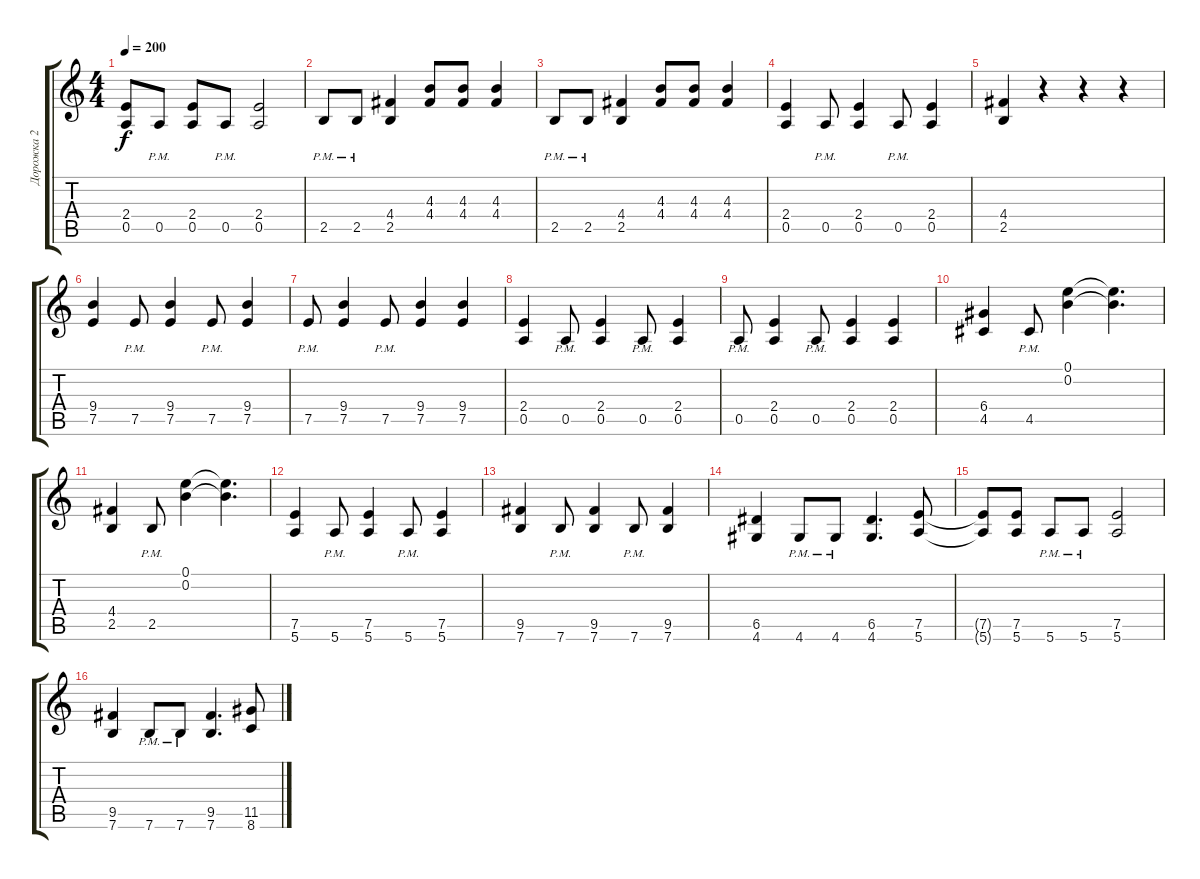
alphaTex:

\track ("Дорожка 2" "Дорожка 2") {instrument distortionguitar}
\staff {score tabs}
\tuning (E4 B3 G3 D3 A2 E2) {hide}
\ts (4 4)
\tempo 200
\clef g2
\ks c
(2.4{t} 0.5{t}).8{dy f} 0.5{pm}.8 (2.4 0.5).8 0.5{pm}.8 (2.4 0.5).2 |
2.5{pm}.8 2.5{pm}.8 (4.4 2.5).4 (4.3 4.4).8 (4.3 4.4).8 (4.3 4.4).4 |
2.5{pm}.8 2.5{pm}.8 (4.4 2.5).4 (4.3 4.4).8 (4.3 4.4).8 (4.3 4.4).4 |
(2.4 0.5).4 0.5{pm}.8 (2.4 0.5).4 0.5{pm}.8 (2.4 0.5).4 |
(4.4 2.5).4 r.4 r.4 r.4 |
(9.4 7.5).4 7.5{pm}.8 (9.4 7.5).4 7.5{pm}.8 (9.4 7.5).4 |
7.5{pm}.8 (9.4 7.5).4 7.5{pm}.8 (9.4 7.5).4 (9.4 7.5).4 |
(2.4 0.5).4 0.5{pm}.8 (2.4 0.5).4 0.5{pm}.8 (2.4 0.5).4 |
0.5{pm}.8 (2.4 0.5).4 0.5{pm}.8 (2.4 0.5).4 (2.4 0.5).4 |
(6.4 4.5).4 4.5{pm}.8 (0.1 0.2).4 (0.1{t} 0.2{t}).4{d} |
(4.4 2.5).4 2.5{pm}.8 (0.1 0.2).4 (0.1{t} 0.2{t}).4{d} |
(7.5 5.6).4 5.6{pm}.8 (7.5 5.6).4 5.6{pm}.8 (7.5 5.6).4 |
(9.5 7.6).4 7.6{pm}.8 (9.5 7.6).4 7.6{pm}.8 (9.5 7.6).4 |
(6.5 4.6).4 4.6{pm}.8 4.6{pm}.8 (6.5 4.6).4{d} (7.5 5.6).8 |
(7.5{t} 5.6{t}).8 (7.5 5.6).8 5.6{pm}.8 5.6{pm}.8 (7.5 5.6).2 |
(9.5 7.6).4 7.6{pm}.8 7.6{pm}.8 (9.5 7.6).4{d} (11.5 8.6).8
